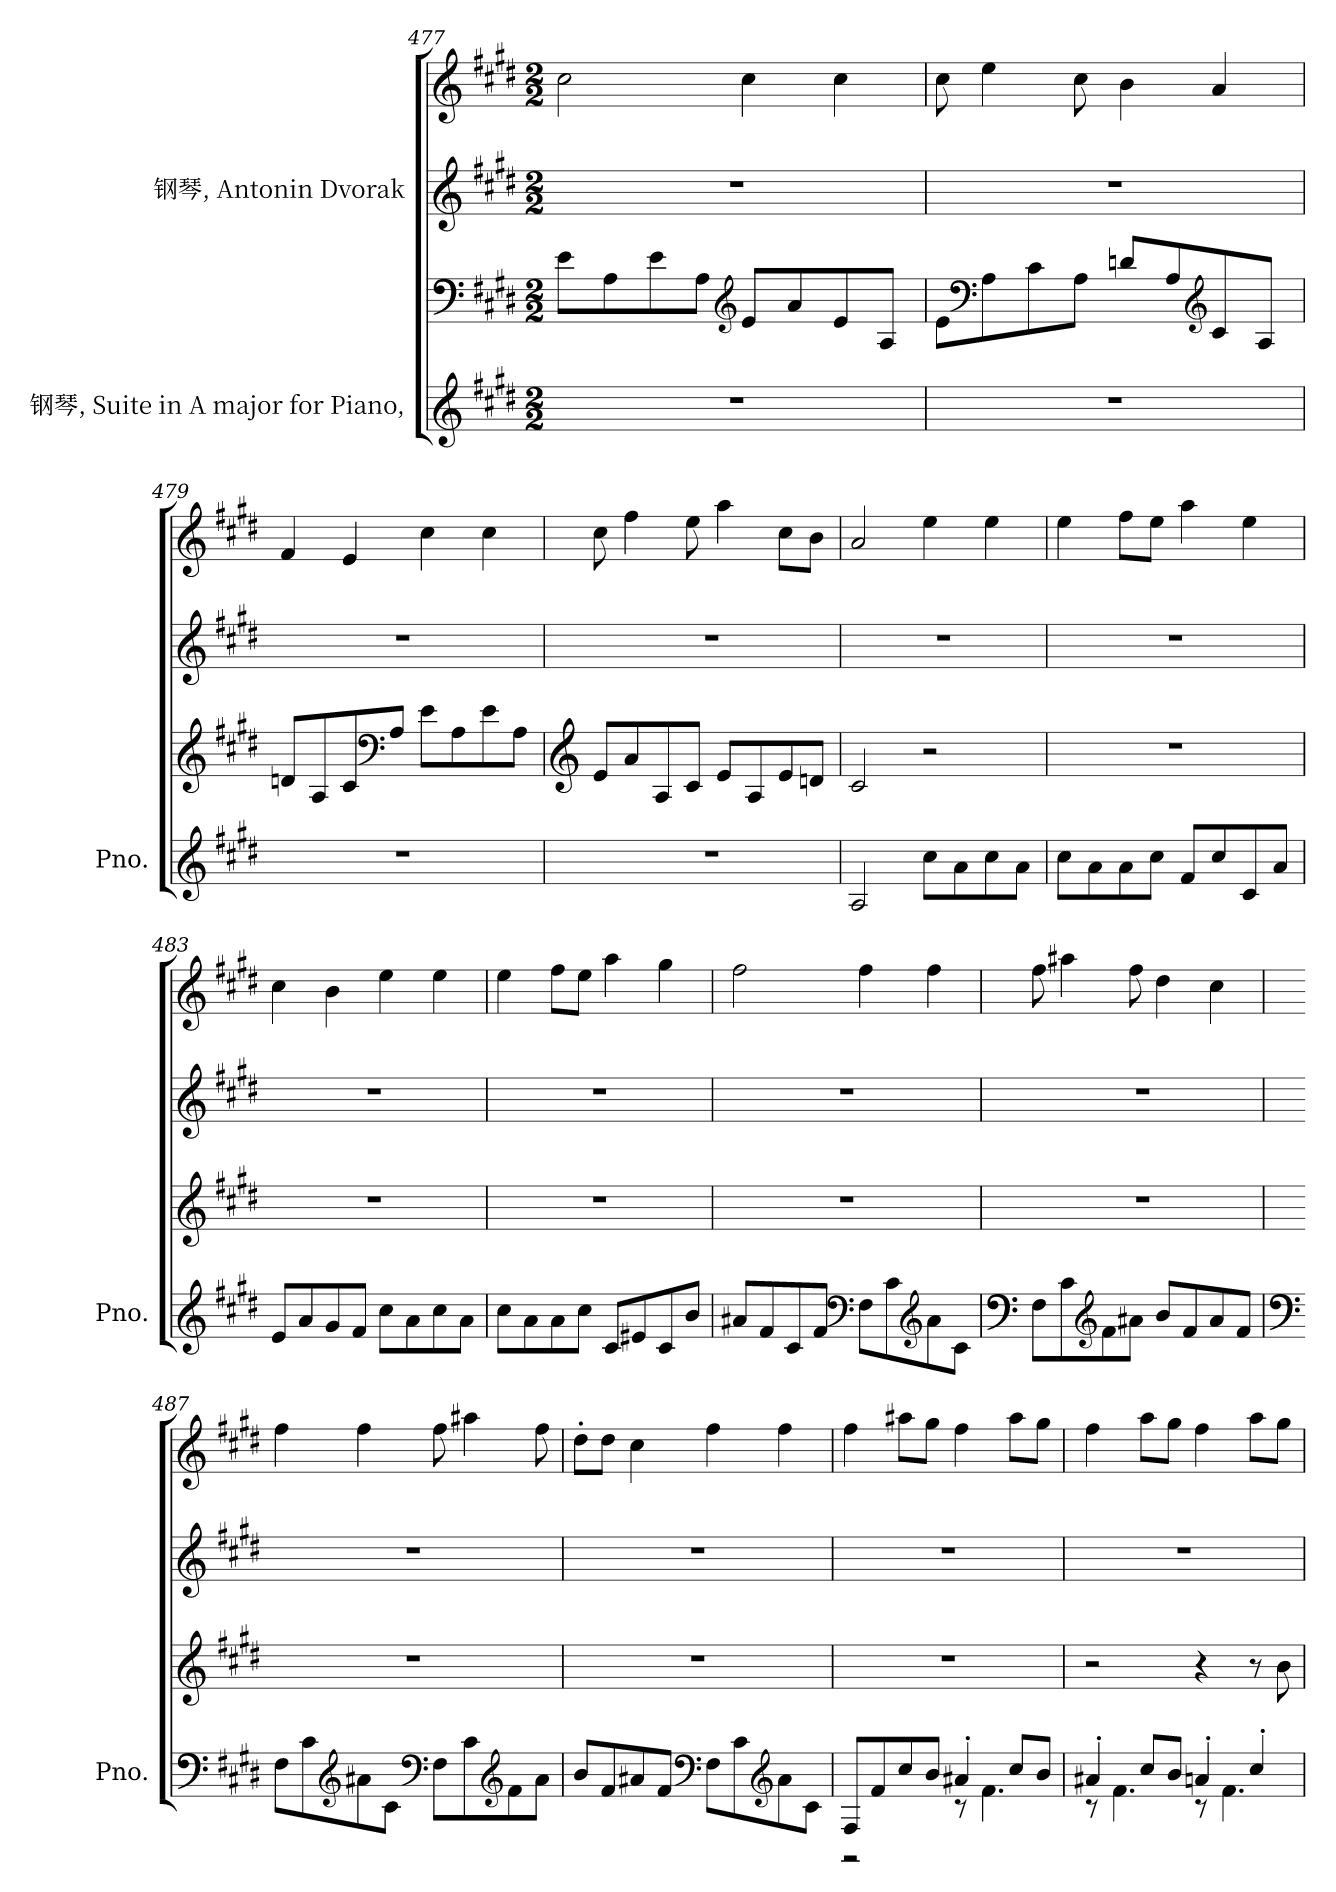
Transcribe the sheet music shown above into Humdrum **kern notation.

**kern	**kern	**kern	**kern
*part2	*part2	*part1	*part1
*staff4	*staff3	*staff2	*staff1
*I"钢琴, Suite in A major for Piano,	*	*I"钢琴, Antonin Dvorak	*
*I'Pno.	*	*	*
*clefG2	*clefF4	*clefG2	*clefG2
*k[f#c#g#d#]	*k[f#c#g#d#]	*k[f#c#g#d#]	*k[f#c#g#d#]
*M2/2	*M2/2	*M2/2	*M2/2
=477	=477	=477	=477
1r	8e\L	1r	2cc#\
.	8A\	.	.
.	8e\	.	.
.	8A\J	.	.
*	*clefG2	*	*
.	8e/L	.	4cc#\
.	8a/	.	.
.	8e/	.	4cc#\
.	8A/J	.	.
=478	=478	=478	=478
1r	8e\L	1r	8cc#\
*	*clefF4	*	*
.	8A\	.	4ee\
.	8c#\	.	.
.	8A\J	.	8cc#\
.	8dn/L	.	4b\
.	8A/	.	.
*	*clefG2	*	*
.	8c#/	.	4a/
.	8A/J	.	.
!!LO:LB:g=z
=479	=479	=479	=479
1r	8dn/L	1r	4f#/
.	8A/	.	.
.	8c#/	.	4e/
*	*clefF4	*	*
.	8A/J	.	.
.	8e\L	.	4cc#\
.	8A\	.	.
.	8e\	.	4cc#\
.	8A\J	.	.
=480	=480	=480	=480
*	*clefG2	*	*
1r	8e/L	1r	8cc#\
.	8a/	.	4ff#\
.	8A/	.	.
.	8c#/J	.	8ee\
.	8e/L	.	4aa\
.	8A/	.	.
.	8e/	.	8cc#\L
.	8dn/J	.	8b\J
=481	=481	=481	=481
2A/	2c#/	1r	2a/
8cc#\L	2r	.	4ee\
8a\	.	.	.
8cc#\	.	.	4ee\
8a\J	.	.	.
=482	=482	=482	=482
8cc#\L	1r	1r	4ee\
8a\	.	.	.
8a\	.	.	8ff#\L
8cc#\J	.	.	8ee\J
8f#/L	.	.	4aa\
8cc#/	.	.	.
8c#/	.	.	4ee\
8a/J	.	.	.
!!LO:PB:g=z
=483	=483	=483	=483
8e/L	1r	1r	4cc#\
8a/	.	.	.
8g#/	.	.	4b\
8f#/J	.	.	.
8cc#\L	.	.	4ee\
8a\	.	.	.
8cc#\	.	.	4ee\
8a\J	.	.	.
=484	=484	=484	=484
8cc#\L	1r	1r	4ee\
8a\	.	.	.
8a\	.	.	8ff#\L
8cc#\J	.	.	8ee\J
8c#/L	.	.	4aa\
8e#X/	.	.	.
8c#/	.	.	4gg#\
8b/J	.	.	.
=485	=485	=485	=485
*	*	*	*MM180
8a#X/L	1r	1r	2ff#\
8f#/	.	.	.
8c#/	.	.	.
8f#/J	.	.	.
*clefF4	*	*	*
8F#\L	.	.	4ff#\
8c#\	.	.	.
*clefG2	*	*	*
8a#\	.	.	4ff#\
8c#\J	.	.	.
!!LO:LB:g=z
=486	=486	=486	=486
*clefF4	*	*	*
8F#\L	1r	1r	8ff#\
8c#\	.	.	4aa#X\
*clefG2	*	*	*
8f#\	.	.	.
8a#X\J	.	.	8ff#\
8b/L	.	.	4dd#\
8f#/	.	.	.
8a#/	.	.	4cc#\
8f#/J	.	.	.
=487	=487	=487	=487
*clefF4	*	*	*
8F#\L	1r	1r	4ff#\
8c#\	.	.	.
*clefG2	*	*	*
8a#X\	.	.	4ff#\
8c#\J	.	.	.
*clefF4	*	*	*
8F#\L	.	.	8ff#\
8c#\	.	.	4aa#X\
*clefG2	*	*	*
8f#\	.	.	.
8a#\J	.	.	8ff#\
=488	=488	=488	=488
8b/L	1r	1r	8dd#'\L
8f#/	.	.	8dd#\J
8a#X/	.	.	4cc#\
8f#/J	.	.	.
*clefF4	*	*	*
8F#\L	.	.	4ff#\
8c#\	.	.	.
*clefG2	*	*	*
8a#\	.	.	4ff#\
8c#\J	.	.	.
!!LO:LB:g=z
=489	=489	=489	=489
*^	*	*	*
8F#/L	2r	1r	1r	4ff#\
8f#/	.	.	.	.
8cc#/	.	.	.	8aa#X\L
8b/J	.	.	.	8gg#\J
4a#X'/	8r	.	.	4ff#\
.	4.f#\	.	.	.
8cc#/L	.	.	.	8aa#\L
8b/J	.	.	.	8gg#\J
=490	=490	=490	=490	=490
*	*	*	*	*MM170
4a#X'/	8r	2r	1r	4ff#\
.	4.f#\	.	.	.
8cc#/L	.	.	.	8aa\L
8b/J	.	.	.	8gg#\J
4an'/	8r	4r	.	4ff#\
.	4.f#\	.	.	.
4cc#'/	.	8r	.	8aa\L
.	.	8b\	.	8gg#\J
*v	*v	*	*	*
=	=	=	=
*-	*-	*-	*-
